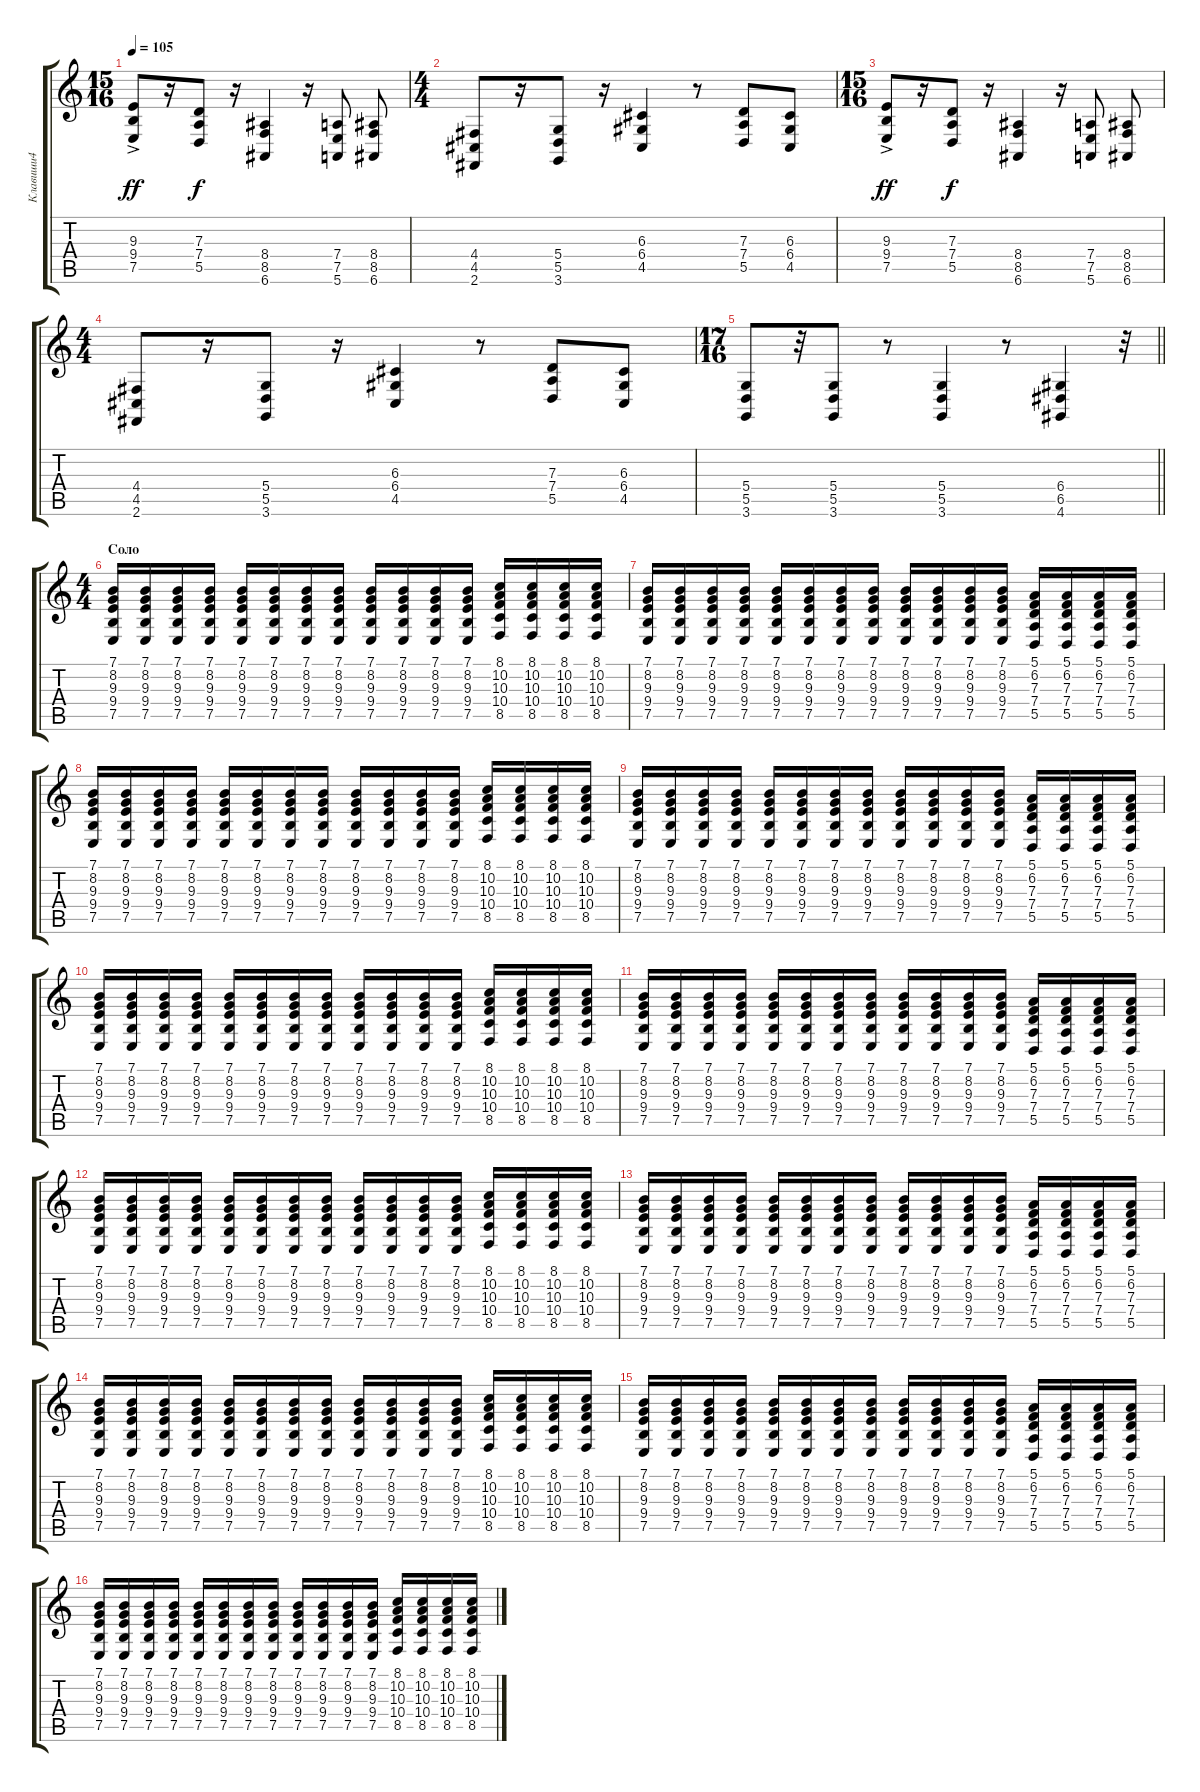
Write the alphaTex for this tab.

\track ("Клавиши4" "Клавиши4") {instrument stringensemble2}
\staff {score tabs}
\tuning (E4 B3 G3 D3 A2 E2) {hide}
\ts (15 16)
\tempo 105
\clef g2
\ks c
(9.3 9.4 7.5{ac}).8{dy ff} r.16 (7.3 7.4 5.5).8{dy f} r.16 (8.4 8.5 6.6).4 r.16 (7.4 7.5 5.6).8 (8.4 8.5 6.6).8 |
\ts (4 4)
(4.4 4.5 2.6).8 r.16 (5.4 5.5 3.6).8 r.16 (6.3 6.4 4.5).4 r.8 (7.3 7.4 5.5).8 (6.3 6.4 4.5).8 |
\ts (15 16)
(9.3 9.4 7.5{ac}).8{dy ff} r.16 (7.3 7.4 5.5).8{dy f} r.16 (8.4 8.5 6.6).4 r.16 (7.4 7.5 5.6).8 (8.4 8.5 6.6).8 |
\ts (4 4)
(4.4 4.5 2.6).8 r.16 (5.4 5.5 3.6).8 r.16 (6.3 6.4 4.5).4 r.8 (7.3 7.4 5.5).8 (6.3 6.4 4.5).8 |
\ts (17 16)
\barLineRight lightlight
(5.4 5.5 3.6).8 r.32 (5.4 5.5 3.6).8 r.8 (5.4 5.5 3.6).4 r.8 (6.4 6.5 4.6).4 r.32 |
\ts (4 4)
\section ("" "Соло")
(7.1 8.2 9.3 9.4 7.5).16 (7.1 8.2 9.3 9.4 7.5).16 (7.1 8.2 9.3 9.4 7.5).16 (7.1 8.2 9.3 9.4 7.5).16 (7.1 8.2 9.3 9.4 7.5).16 (7.1 8.2 9.3 9.4 7.5).16 (7.1 8.2 9.3 9.4 7.5).16 (7.1 8.2 9.3 9.4 7.5).16 (7.1 8.2 9.3 9.4 7.5).16 (7.1 8.2 9.3 9.4 7.5).16 (7.1 8.2 9.3 9.4 7.5).16 (7.1 8.2 9.3 9.4 7.5).16 (8.1 10.2 10.3 10.4 8.5).16 (8.1 10.2 10.3 10.4 8.5).16 (8.1 10.2 10.3 10.4 8.5).16 (8.1 10.2 10.3 10.4 8.5).16 |
(7.1 8.2 9.3 9.4 7.5).16 (7.1 8.2 9.3 9.4 7.5).16 (7.1 8.2 9.3 9.4 7.5).16 (7.1 8.2 9.3 9.4 7.5).16 (7.1 8.2 9.3 9.4 7.5).16 (7.1 8.2 9.3 9.4 7.5).16 (7.1 8.2 9.3 9.4 7.5).16 (7.1 8.2 9.3 9.4 7.5).16 (7.1 8.2 9.3 9.4 7.5).16 (7.1 8.2 9.3 9.4 7.5).16 (7.1 8.2 9.3 9.4 7.5).16 (7.1 8.2 9.3 9.4 7.5).16 (5.1 6.2 7.3 7.4 5.5).16 (5.1 6.2 7.3 7.4 5.5).16 (5.1 6.2 7.3 7.4 5.5).16 (5.1 6.2 7.3 7.4 5.5).16 |
(7.1 8.2 9.3 9.4 7.5).16 (7.1 8.2 9.3 9.4 7.5).16 (7.1 8.2 9.3 9.4 7.5).16 (7.1 8.2 9.3 9.4 7.5).16 (7.1 8.2 9.3 9.4 7.5).16 (7.1 8.2 9.3 9.4 7.5).16 (7.1 8.2 9.3 9.4 7.5).16 (7.1 8.2 9.3 9.4 7.5).16 (7.1 8.2 9.3 9.4 7.5).16 (7.1 8.2 9.3 9.4 7.5).16 (7.1 8.2 9.3 9.4 7.5).16 (7.1 8.2 9.3 9.4 7.5).16 (8.1 10.2 10.3 10.4 8.5).16 (8.1 10.2 10.3 10.4 8.5).16 (8.1 10.2 10.3 10.4 8.5).16 (8.1 10.2 10.3 10.4 8.5).16 |
(7.1 8.2 9.3 9.4 7.5).16 (7.1 8.2 9.3 9.4 7.5).16 (7.1 8.2 9.3 9.4 7.5).16 (7.1 8.2 9.3 9.4 7.5).16 (7.1 8.2 9.3 9.4 7.5).16 (7.1 8.2 9.3 9.4 7.5).16 (7.1 8.2 9.3 9.4 7.5).16 (7.1 8.2 9.3 9.4 7.5).16 (7.1 8.2 9.3 9.4 7.5).16 (7.1 8.2 9.3 9.4 7.5).16 (7.1 8.2 9.3 9.4 7.5).16 (7.1 8.2 9.3 9.4 7.5).16 (5.1 6.2 7.3 7.4 5.5).16 (5.1 6.2 7.3 7.4 5.5).16 (5.1 6.2 7.3 7.4 5.5).16 (5.1 6.2 7.3 7.4 5.5).16 |
(7.1 8.2 9.3 9.4 7.5).16 (7.1 8.2 9.3 9.4 7.5).16 (7.1 8.2 9.3 9.4 7.5).16 (7.1 8.2 9.3 9.4 7.5).16 (7.1 8.2 9.3 9.4 7.5).16 (7.1 8.2 9.3 9.4 7.5).16 (7.1 8.2 9.3 9.4 7.5).16 (7.1 8.2 9.3 9.4 7.5).16 (7.1 8.2 9.3 9.4 7.5).16 (7.1 8.2 9.3 9.4 7.5).16 (7.1 8.2 9.3 9.4 7.5).16 (7.1 8.2 9.3 9.4 7.5).16 (8.1 10.2 10.3 10.4 8.5).16 (8.1 10.2 10.3 10.4 8.5).16 (8.1 10.2 10.3 10.4 8.5).16 (8.1 10.2 10.3 10.4 8.5).16 |
(7.1 8.2 9.3 9.4 7.5).16 (7.1 8.2 9.3 9.4 7.5).16 (7.1 8.2 9.3 9.4 7.5).16 (7.1 8.2 9.3 9.4 7.5).16 (7.1 8.2 9.3 9.4 7.5).16 (7.1 8.2 9.3 9.4 7.5).16 (7.1 8.2 9.3 9.4 7.5).16 (7.1 8.2 9.3 9.4 7.5).16 (7.1 8.2 9.3 9.4 7.5).16 (7.1 8.2 9.3 9.4 7.5).16 (7.1 8.2 9.3 9.4 7.5).16 (7.1 8.2 9.3 9.4 7.5).16 (5.1 6.2 7.3 7.4 5.5).16 (5.1 6.2 7.3 7.4 5.5).16 (5.1 6.2 7.3 7.4 5.5).16 (5.1 6.2 7.3 7.4 5.5).16 |
(7.1 8.2 9.3 9.4 7.5).16 (7.1 8.2 9.3 9.4 7.5).16 (7.1 8.2 9.3 9.4 7.5).16 (7.1 8.2 9.3 9.4 7.5).16 (7.1 8.2 9.3 9.4 7.5).16 (7.1 8.2 9.3 9.4 7.5).16 (7.1 8.2 9.3 9.4 7.5).16 (7.1 8.2 9.3 9.4 7.5).16 (7.1 8.2 9.3 9.4 7.5).16 (7.1 8.2 9.3 9.4 7.5).16 (7.1 8.2 9.3 9.4 7.5).16 (7.1 8.2 9.3 9.4 7.5).16 (8.1 10.2 10.3 10.4 8.5).16 (8.1 10.2 10.3 10.4 8.5).16 (8.1 10.2 10.3 10.4 8.5).16 (8.1 10.2 10.3 10.4 8.5).16 |
(7.1 8.2 9.3 9.4 7.5).16 (7.1 8.2 9.3 9.4 7.5).16 (7.1 8.2 9.3 9.4 7.5).16 (7.1 8.2 9.3 9.4 7.5).16 (7.1 8.2 9.3 9.4 7.5).16 (7.1 8.2 9.3 9.4 7.5).16 (7.1 8.2 9.3 9.4 7.5).16 (7.1 8.2 9.3 9.4 7.5).16 (7.1 8.2 9.3 9.4 7.5).16 (7.1 8.2 9.3 9.4 7.5).16 (7.1 8.2 9.3 9.4 7.5).16 (7.1 8.2 9.3 9.4 7.5).16 (5.1 6.2 7.3 7.4 5.5).16 (5.1 6.2 7.3 7.4 5.5).16 (5.1 6.2 7.3 7.4 5.5).16 (5.1 6.2 7.3 7.4 5.5).16 |
(7.1 8.2 9.3 9.4 7.5).16 (7.1 8.2 9.3 9.4 7.5).16 (7.1 8.2 9.3 9.4 7.5).16 (7.1 8.2 9.3 9.4 7.5).16 (7.1 8.2 9.3 9.4 7.5).16 (7.1 8.2 9.3 9.4 7.5).16 (7.1 8.2 9.3 9.4 7.5).16 (7.1 8.2 9.3 9.4 7.5).16 (7.1 8.2 9.3 9.4 7.5).16 (7.1 8.2 9.3 9.4 7.5).16 (7.1 8.2 9.3 9.4 7.5).16 (7.1 8.2 9.3 9.4 7.5).16 (8.1 10.2 10.3 10.4 8.5).16 (8.1 10.2 10.3 10.4 8.5).16 (8.1 10.2 10.3 10.4 8.5).16 (8.1 10.2 10.3 10.4 8.5).16 |
(7.1 8.2 9.3 9.4 7.5).16 (7.1 8.2 9.3 9.4 7.5).16 (7.1 8.2 9.3 9.4 7.5).16 (7.1 8.2 9.3 9.4 7.5).16 (7.1 8.2 9.3 9.4 7.5).16 (7.1 8.2 9.3 9.4 7.5).16 (7.1 8.2 9.3 9.4 7.5).16 (7.1 8.2 9.3 9.4 7.5).16 (7.1 8.2 9.3 9.4 7.5).16 (7.1 8.2 9.3 9.4 7.5).16 (7.1 8.2 9.3 9.4 7.5).16 (7.1 8.2 9.3 9.4 7.5).16 (5.1 6.2 7.3 7.4 5.5).16 (5.1 6.2 7.3 7.4 5.5).16 (5.1 6.2 7.3 7.4 5.5).16 (5.1 6.2 7.3 7.4 5.5).16 |
(7.1 8.2 9.3 9.4 7.5).16 (7.1 8.2 9.3 9.4 7.5).16 (7.1 8.2 9.3 9.4 7.5).16 (7.1 8.2 9.3 9.4 7.5).16 (7.1 8.2 9.3 9.4 7.5).16 (7.1 8.2 9.3 9.4 7.5).16 (7.1 8.2 9.3 9.4 7.5).16 (7.1 8.2 9.3 9.4 7.5).16 (7.1 8.2 9.3 9.4 7.5).16 (7.1 8.2 9.3 9.4 7.5).16 (7.1 8.2 9.3 9.4 7.5).16 (7.1 8.2 9.3 9.4 7.5).16 (8.1 10.2 10.3 10.4 8.5).16 (8.1 10.2 10.3 10.4 8.5).16 (8.1 10.2 10.3 10.4 8.5).16 (8.1 10.2 10.3 10.4 8.5).16
